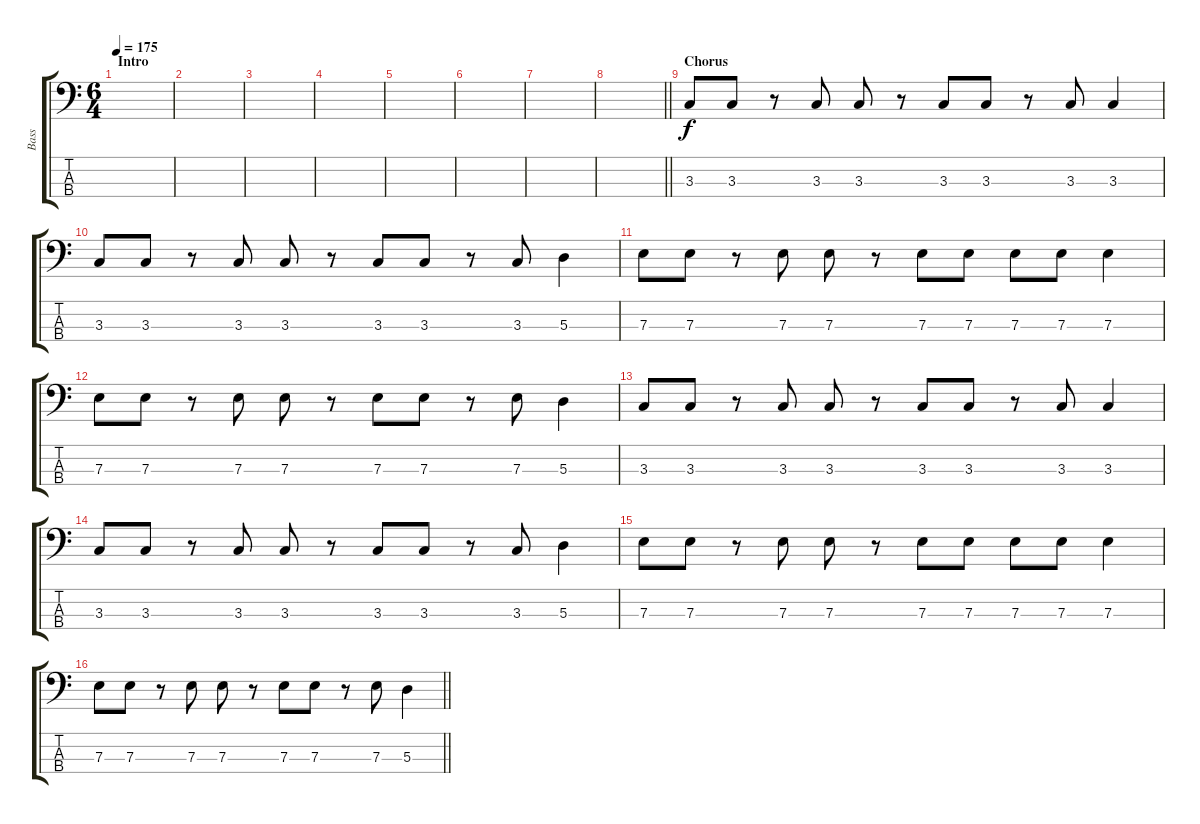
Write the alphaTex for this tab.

\track ("Bass" "Bass") {mute instrument acousticbass}
\staff {score tabs}
\tuning (G2 D2 A1 E1) {hide}
\ts (6 4)
\section ("" "Intro")
\tempo 175
\clef f4
\ks c
|
|
|
|
|
|
|
\barLineRight lightlight
|
\section ("" "Chorus")
3.3.8 3.3.8 r.8 3.3.8 3.3.8 r.8 3.3.8 3.3.8 r.8 3.3.8 3.3.4 |
3.3.8 3.3.8 r.8 3.3.8 3.3.8 r.8 3.3.8 3.3.8 r.8 3.3.8 5.3.4 |
7.3.8 7.3.8 r.8 7.3.8 7.3.8 r.8 7.3.8 7.3.8 7.3.8 7.3.8 7.3.4 |
7.3.8 7.3.8 r.8 7.3.8 7.3.8 r.8 7.3.8 7.3.8 r.8 7.3.8 5.3.4 |
3.3.8 3.3.8 r.8 3.3.8 3.3.8 r.8 3.3.8 3.3.8 r.8 3.3.8 3.3.4 |
3.3.8 3.3.8 r.8 3.3.8 3.3.8 r.8 3.3.8 3.3.8 r.8 3.3.8 5.3.4 |
7.3.8 7.3.8 r.8 7.3.8 7.3.8 r.8 7.3.8 7.3.8 7.3.8 7.3.8 7.3.4 |
\barLineRight lightlight
7.3.8 7.3.8 r.8 7.3.8 7.3.8 r.8 7.3.8 7.3.8 r.8 7.3.8 5.3.4
